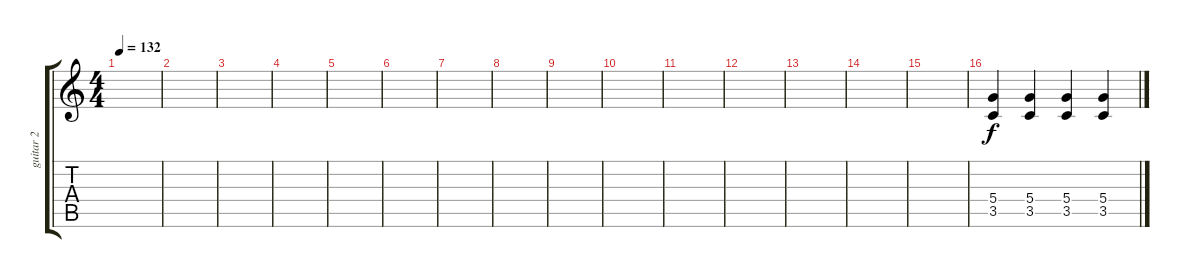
\track ("guitar 2" "guitar 2") {instrument distortionguitar}
\staff {score tabs}
\tuning (E4 B3 G3 D3 A2 E2) {hide}
\ts (4 4)
\tempo 132
\clef g2
\ks c
|
|
|
|
|
|
|
|
|
|
|
|
|
|
|
(5.4 3.5).4 (5.4 3.5).4 (5.4 3.5).4 (5.4 3.5).4
